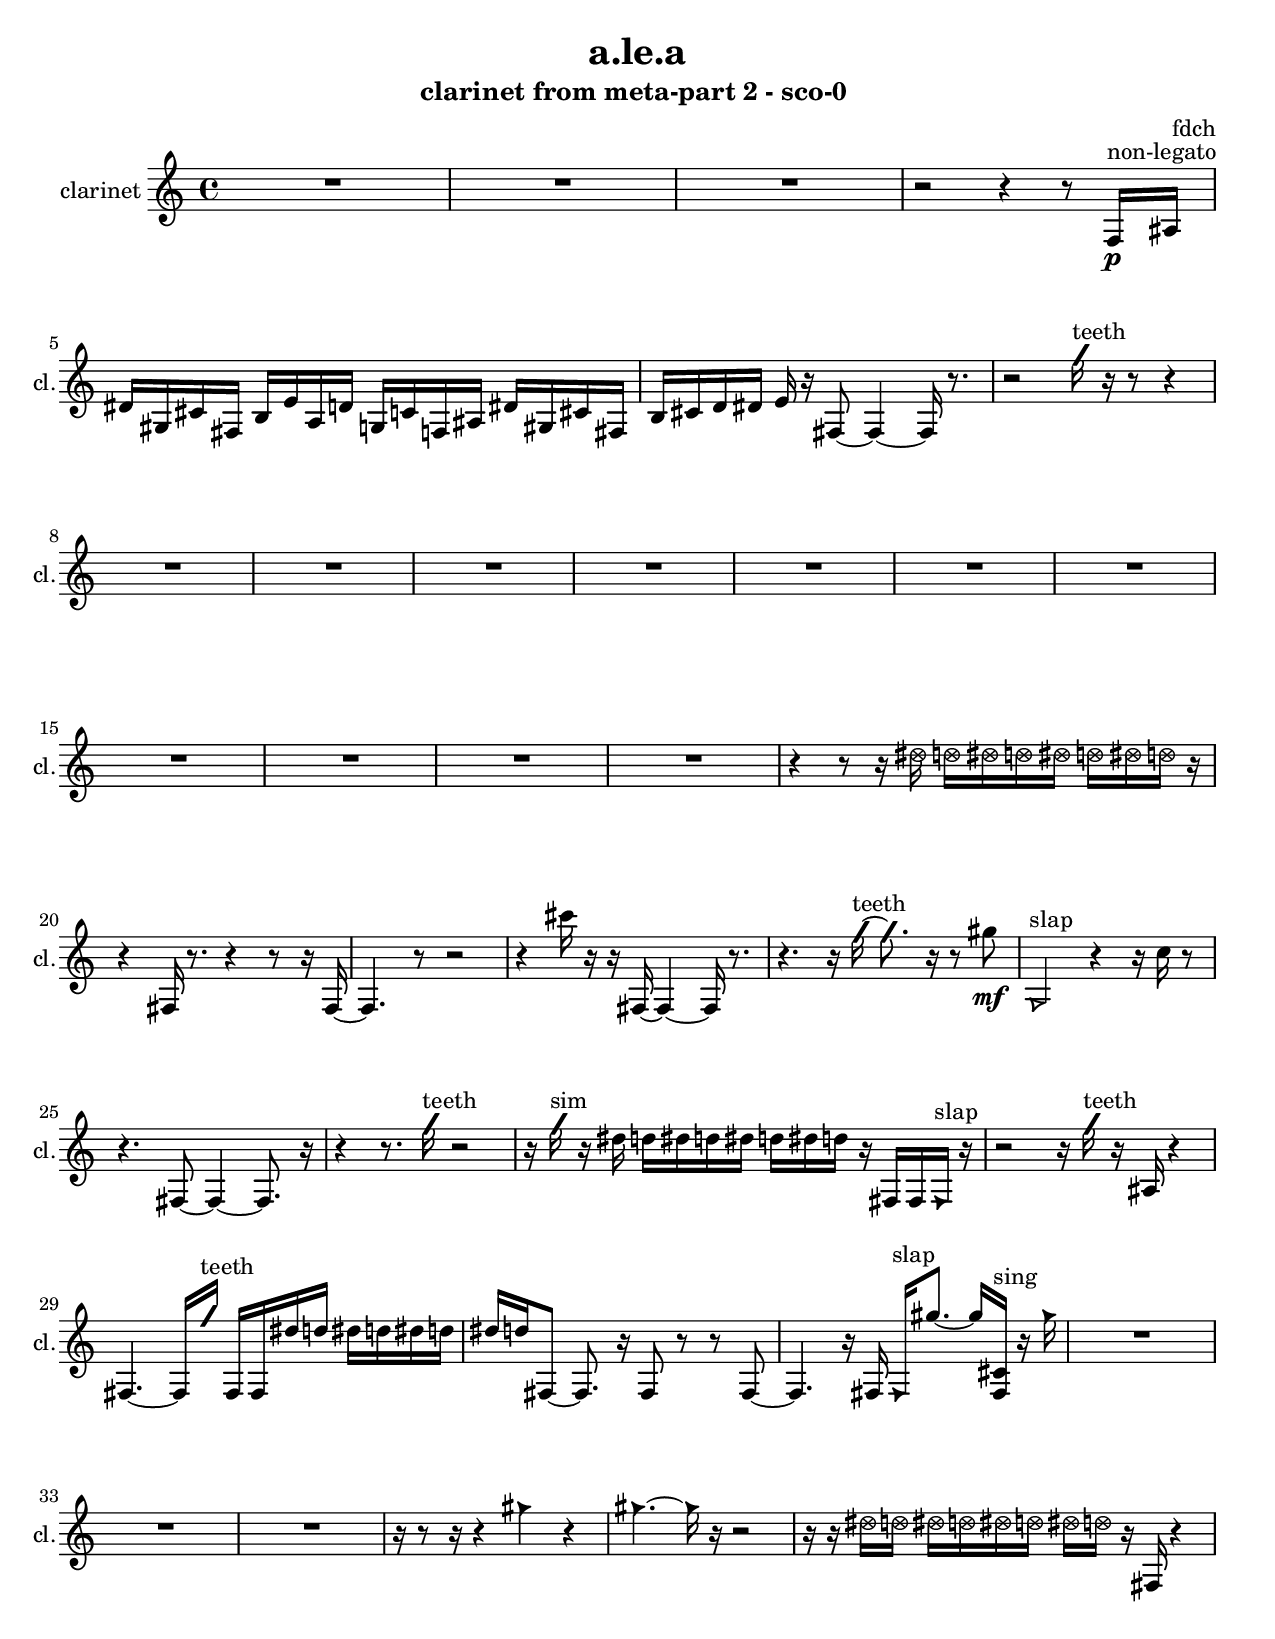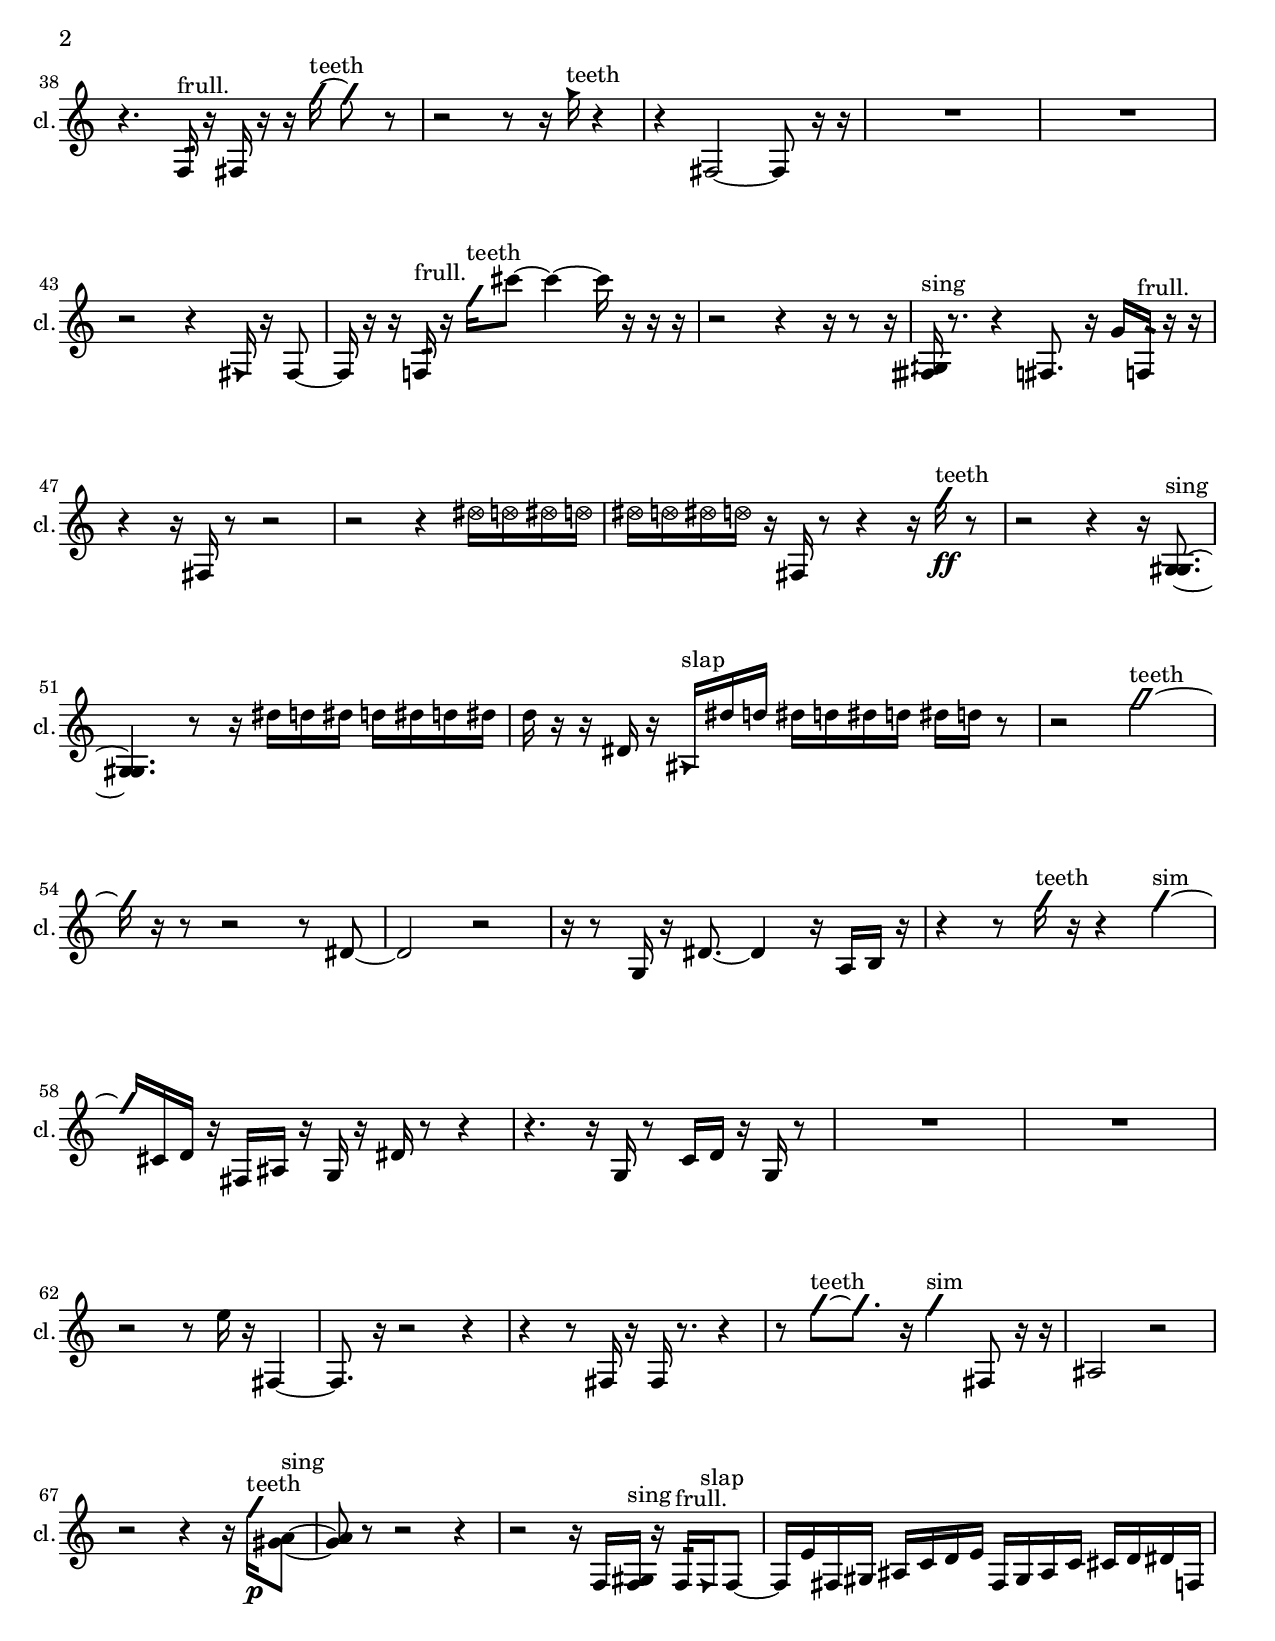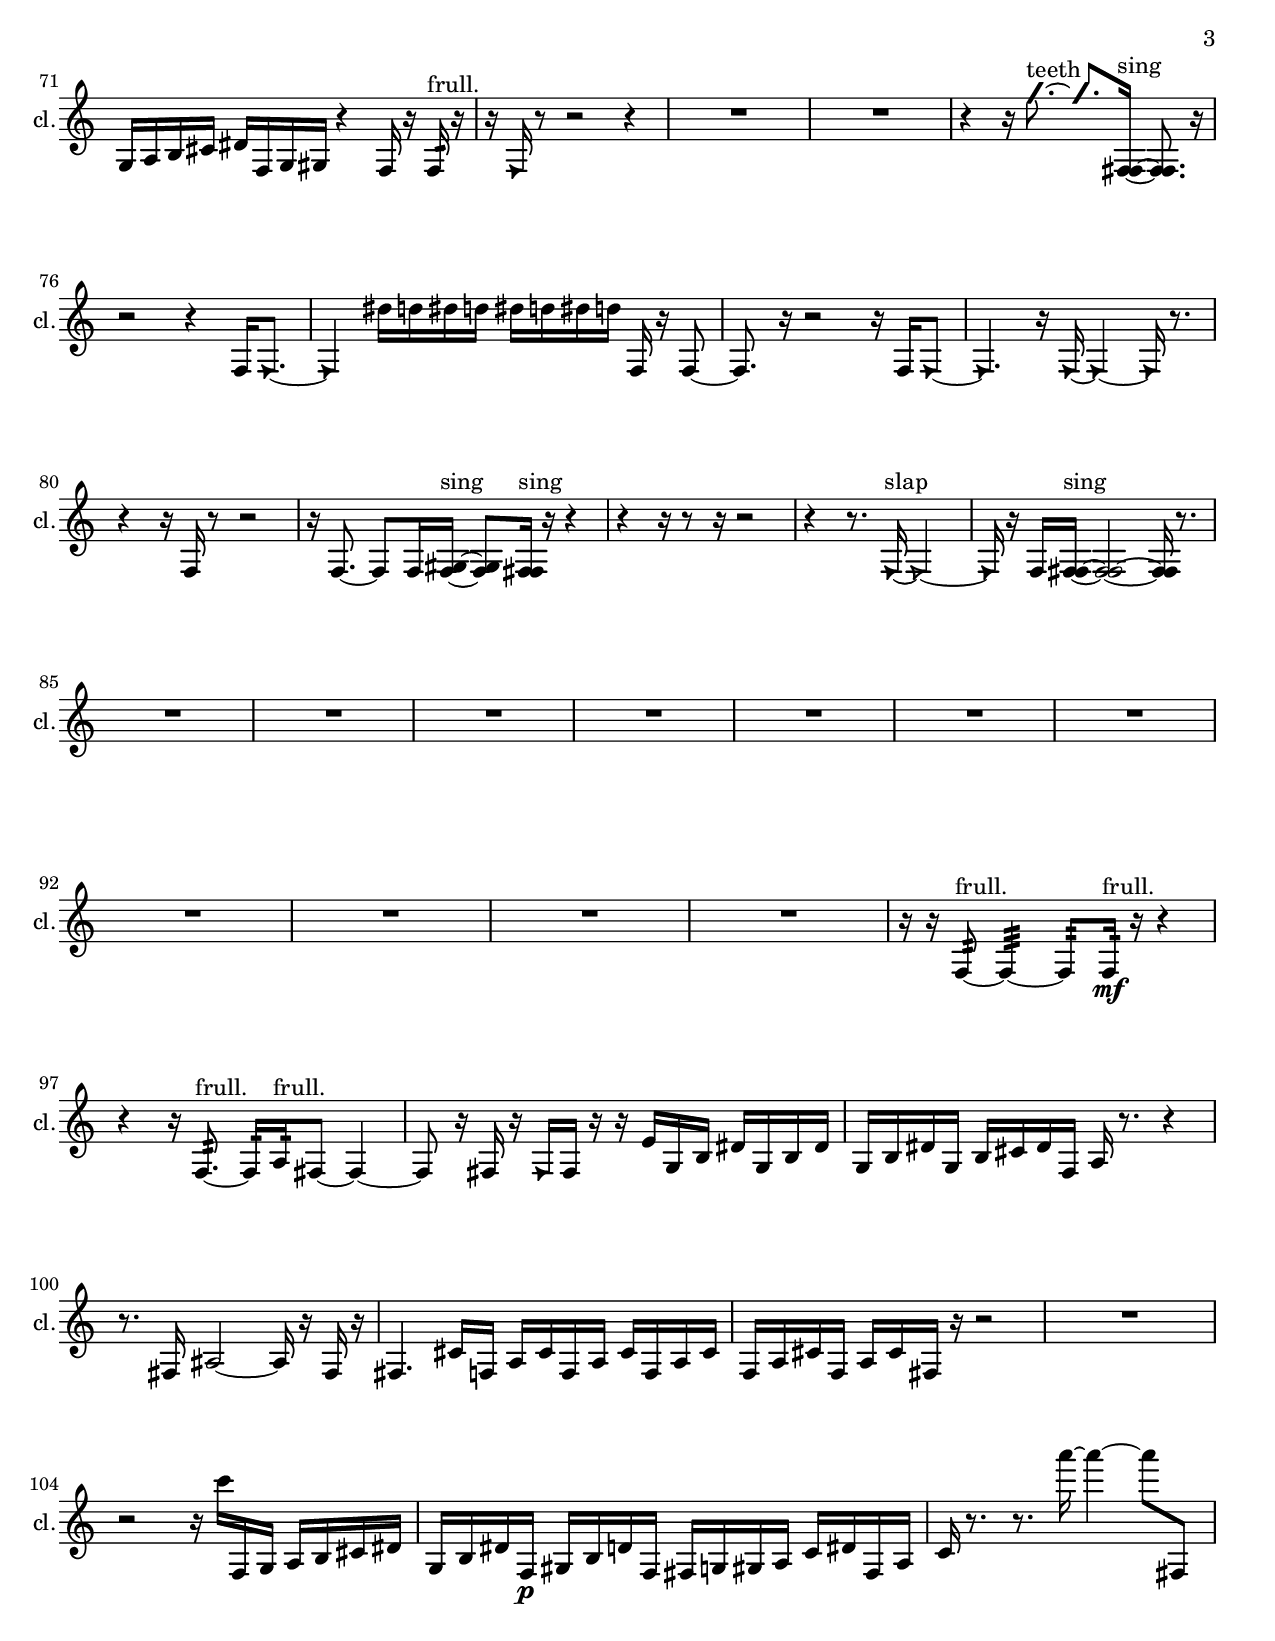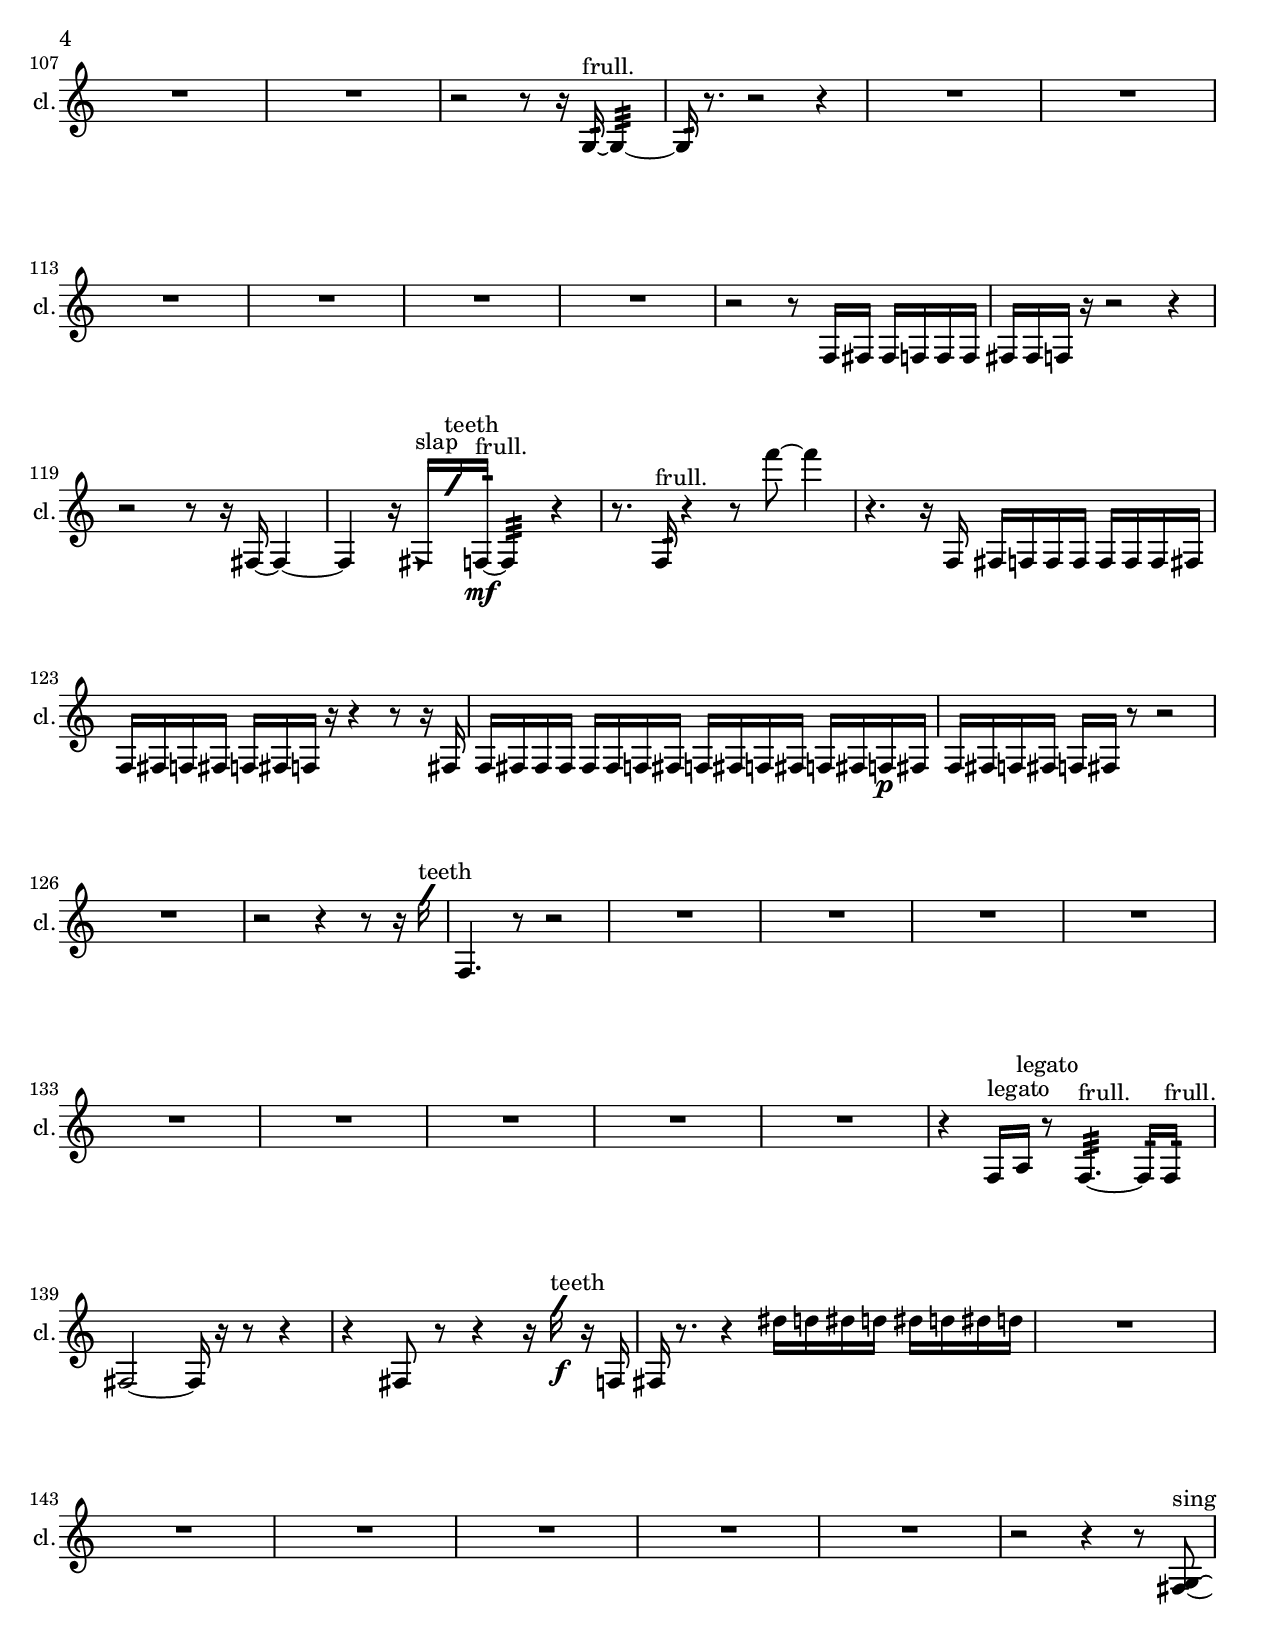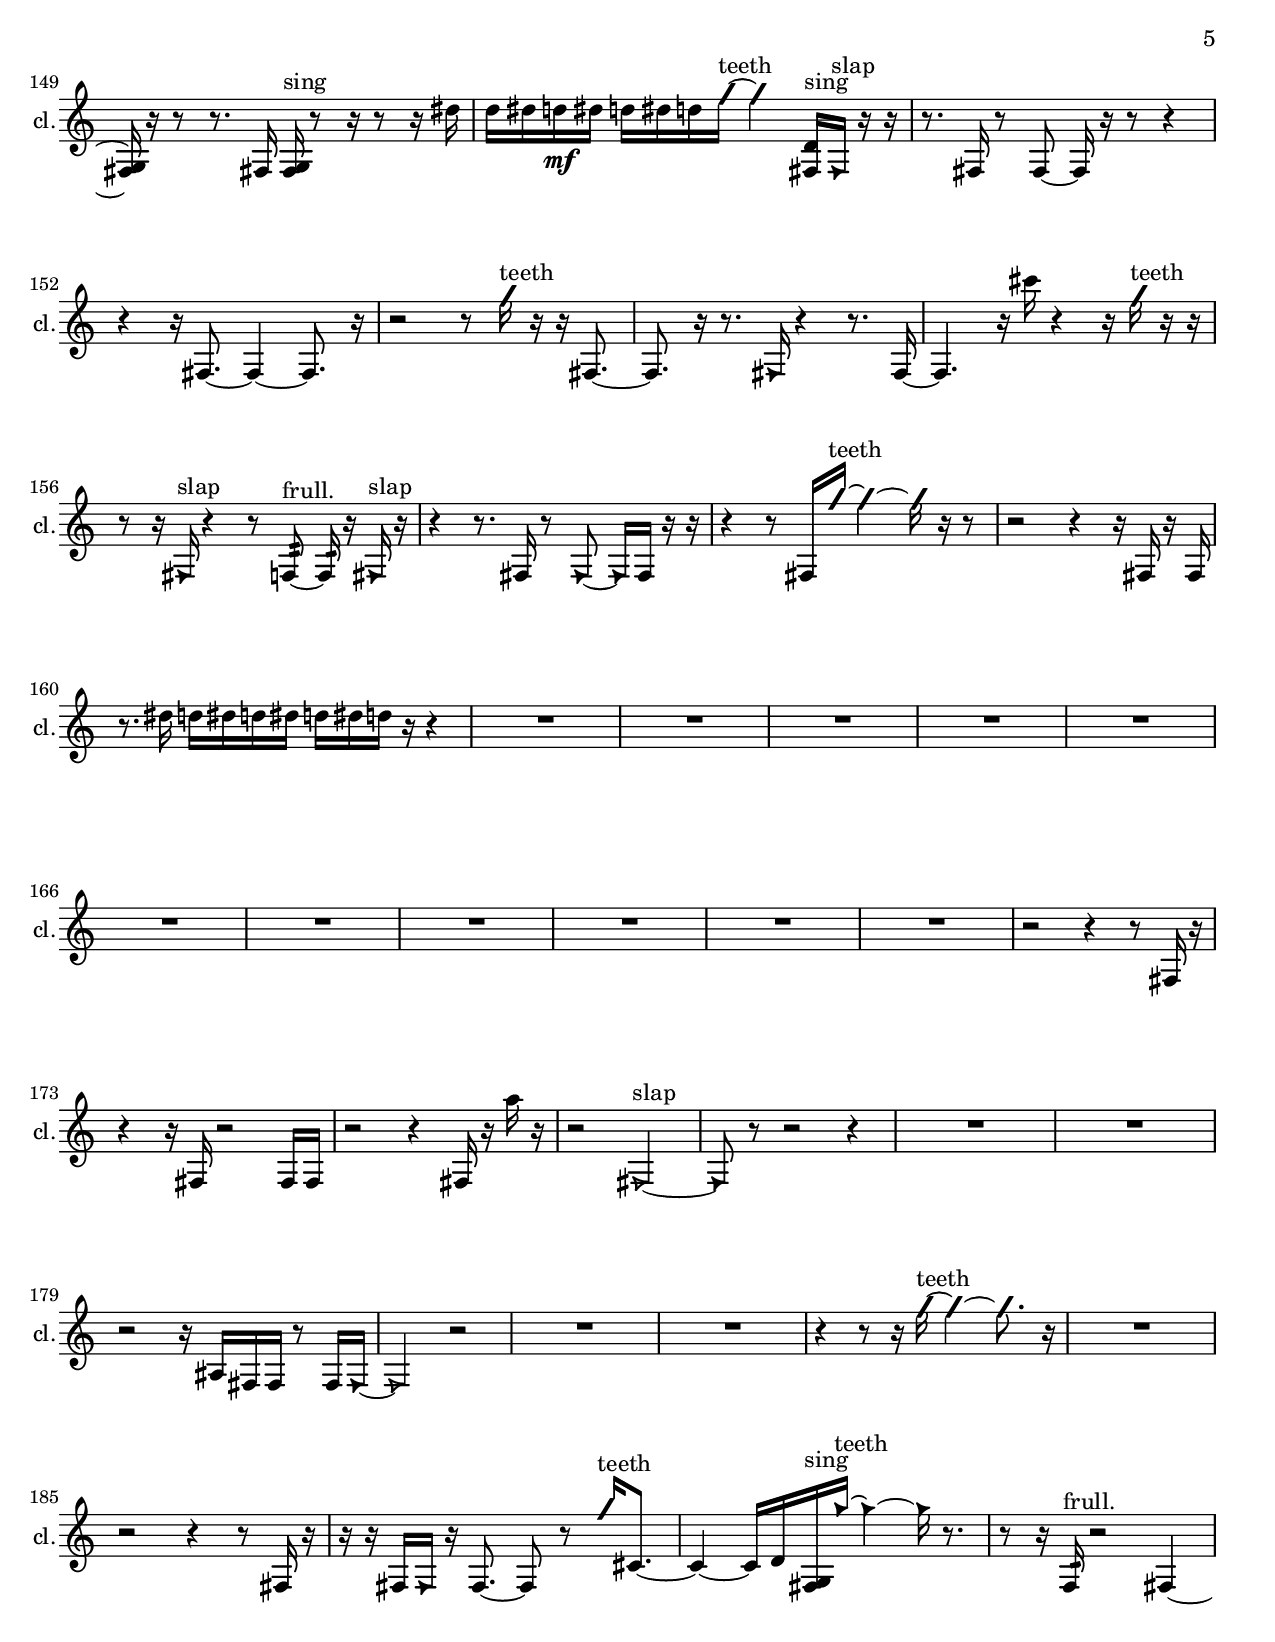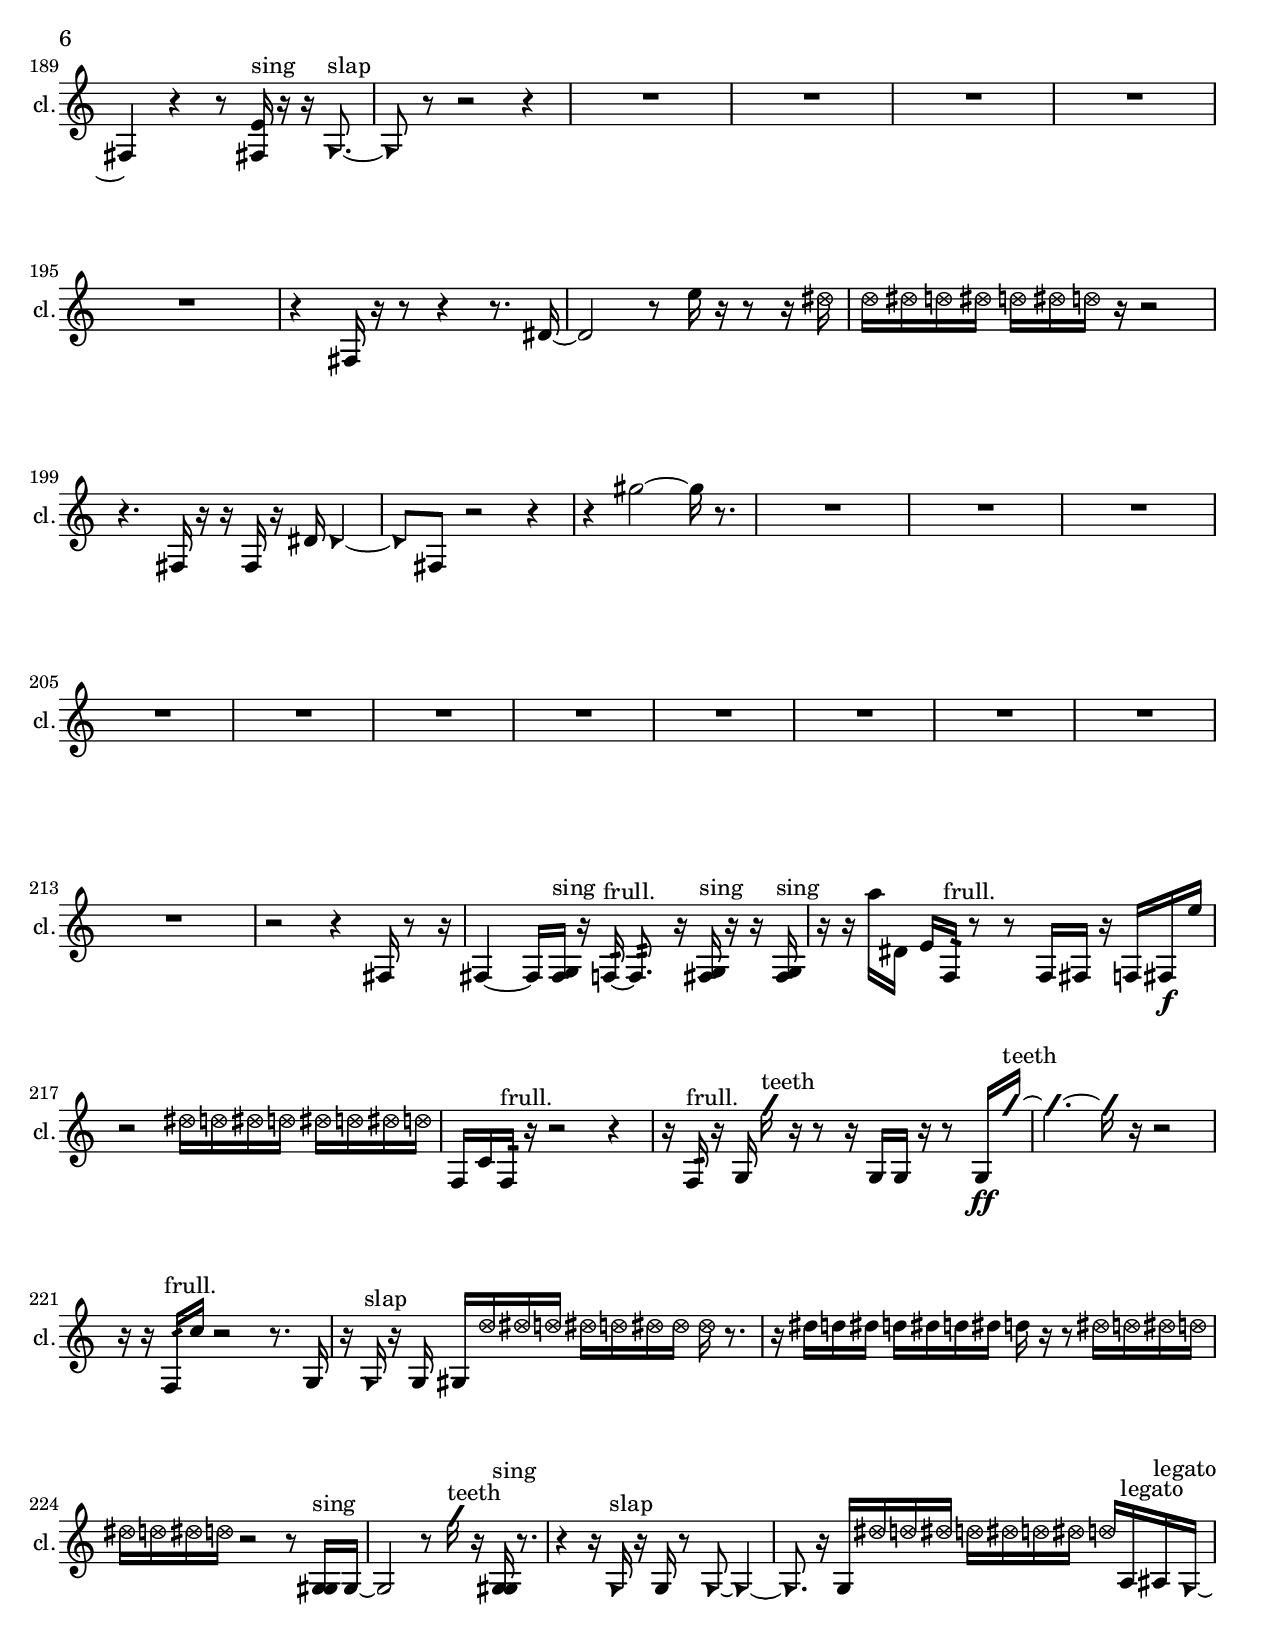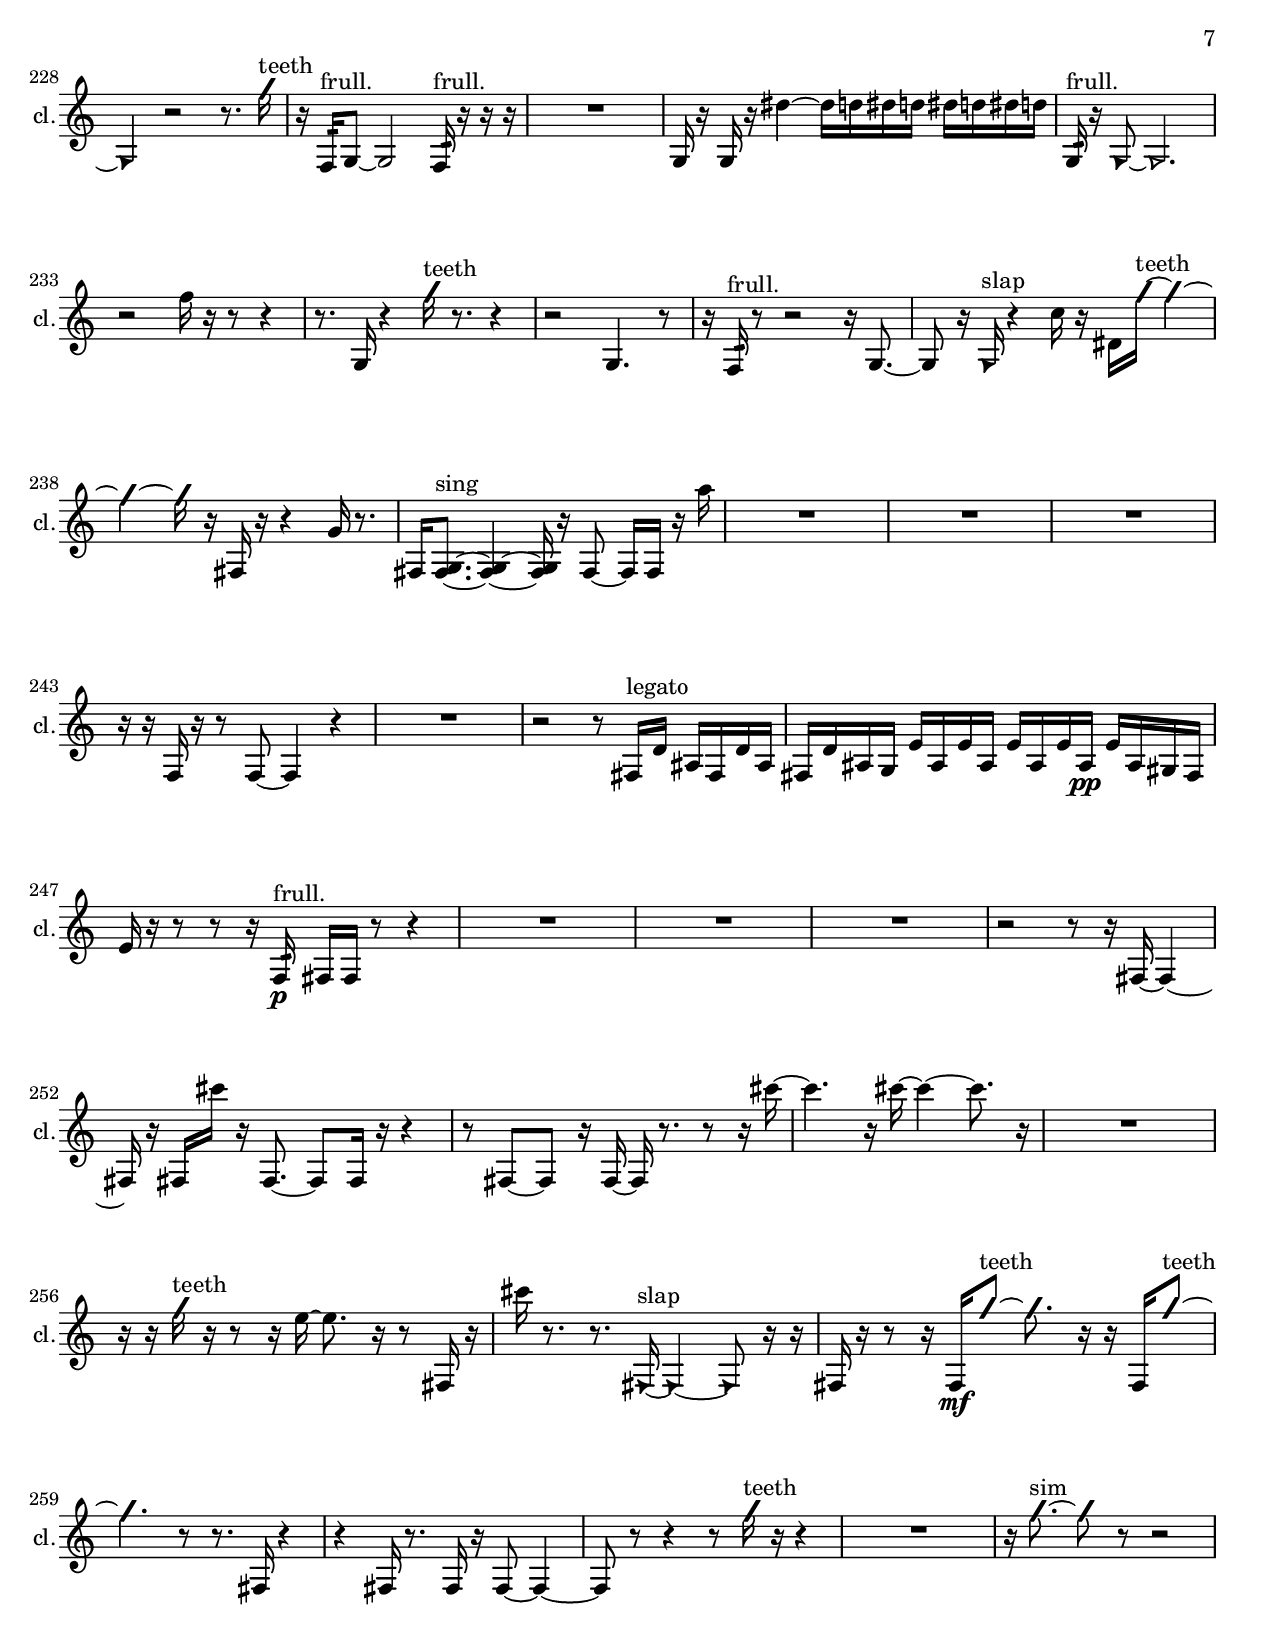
\version "2.19.56" 

clarinet_one_part = \relative c {

  \time 4/4

  \clef treble 
  % ________________________________________bar 1 :
  R1  |
  % ________________________________________bar 2 :
  R1  |
  % ________________________________________bar 3 :
  R1  |
  % ________________________________________bar 4 :
  r2 
  r4 
  r8  f16\p^\markup {non-legato }  ais16  |
  % ________________________________________bar 5 :
  dis16  gis,16  cis16  fis,16 
  b16  e16  a,16  d16 
  g,16  c16  f,16  ais16 
  dis16  gis,16  cis16  fis,16  |
  % ________________________________________bar 6 :
  b16  cis16  d16  dis16 
  e16  r16  fis,8~ 
  fis4~ 
  fis16  r8.  |
  % ________________________________________bar 7 :
  r2 
  \once \override NoteHead.style = #'slash g''16^\markup {teeth }  r16  r8 
  r4  |
  % ________________________________________bar 8 :
  R1  |
  % ________________________________________bar 9 :
  R1  |
  % ________________________________________bar 10 :
  R1  |
  % ________________________________________bar 11 :
  R1  |
  % ________________________________________bar 12 :
  R1  |
  % ________________________________________bar 13 :
  R1  |
  % ________________________________________bar 14 :
  R1  |
  % ________________________________________bar 15 :
  R1  |
  % ________________________________________bar 16 :
  R1  |
  % ________________________________________bar 17 :
  R1  |
  % ________________________________________bar 18 :
  R1  |
  % ________________________________________bar 19 :
  r4 
  r8  r16  \once \override NoteHead.style = #'xcircle dis16 
  \once \override NoteHead.style = #'xcircle d16  \once \override NoteHead.style = #'xcircle dis16  \once \override NoteHead.style = #'xcircle d16  \once \override NoteHead.style = #'xcircle dis16 
  \once \override NoteHead.style = #'xcircle d16  \once \override NoteHead.style = #'xcircle dis16  \once \override NoteHead.style = #'xcircle d16  r16  |
  % ________________________________________bar 20 :
  r4 
  fis,,16  r8. 
  r4 
  r8  r16  fis16~  |
  % ________________________________________bar 21 :
  fis4. 
  r8 
  r2  |
  % ________________________________________bar 22 :
  r4 
  cis'''16  r16  r16  fis,,,16~ 
  fis4~ 
  fis16  r8.  |
  % ________________________________________bar 23 :
  r4. 
  r16  \once \override NoteHead.style = #'slash g''16~^\markup {teeth } 
  \once \override NoteHead.style = #'slash g8.  r16 
  r8  gis8\mf  |
  % ________________________________________bar 24 :
  \once \override NoteHead.style = #'triangle g,,2^\markup {slap } 
  r4 
  r16  c'16  r8  |
  % ________________________________________bar 25 :
  r4. 
  fis,,8~ 
  fis4~ 
  fis8.  r16  |
  % ________________________________________bar 26 :
  r4 
  r8.  \once \override NoteHead.style = #'slash g''16^\markup {teeth } 
  r2  |
  % ________________________________________bar 27 :
  r16  \once \override NoteHead.style = #'slash g16^\markup {sim }  r16  dis16 
  d16  dis16  d16  dis16 
  d16  dis16  d16  r16 
  fis,,16  fis16  \once \override NoteHead.style = #'triangle fis16^\markup {slap }  r16  |
  % ________________________________________bar 28 :
  r2 
  r16  \once \override NoteHead.style = #'slash g''16^\markup {teeth }  r16  ais,,16 
  r4  |
  % ________________________________________bar 29 :
  fis4.~ 
  fis16  \once \override NoteHead.style = #'slash g''16^\markup {teeth } 
  fis,,16  fis16  dis''16  d16 
  dis16  d16  dis16  d16  |
  % ________________________________________bar 30 :
  dis16  d16  fis,,8~ 
  fis8.  r16 
  fis8  r8 
  r8  fis8~  |
  % ________________________________________bar 31 :
  fis4. 
  r16  fis16 
  \once \override NoteHead.style = #'triangle fis16^\markup {slap }  gis''8.~ 
  gis16  <fis,, cis' >16^\markup {sing }  r16  \once \override NoteHead.style = #'triangle gis''16  |
  % ________________________________________bar 32 :
  R1  |
  % ________________________________________bar 33 :
  R1  |
  % ________________________________________bar 34 :
  R1  |
  % ________________________________________bar 35 :
  r16  r8  r16 
  r4 
  \once \override NoteHead.style = #'triangle gis4 
  r4  |
  % ________________________________________bar 36 :
  \once \override NoteHead.style = #'triangle gis4.~ 
  \once \override NoteHead.style = #'triangle gis16  r16 
  r2  |
  % ________________________________________bar 37 :
  r16  r16  \once \override NoteHead.style = #'xcircle dis16  \once \override NoteHead.style = #'xcircle d16 
  \once \override NoteHead.style = #'xcircle dis16  \once \override NoteHead.style = #'xcircle d16  \once \override NoteHead.style = #'xcircle dis16  \once \override NoteHead.style = #'xcircle d16 
  \once \override NoteHead.style = #'xcircle dis16  \once \override NoteHead.style = #'xcircle d16  r16  fis,,16 
  r4  |
  % ________________________________________bar 38 :
  r4. 
  f16:32^\markup {frull. }  r16 
  fis16  r16  r16  \once \override NoteHead.style = #'slash g''16~^\markup {teeth } 
  \once \override NoteHead.style = #'slash g8  r8  |
  % ________________________________________bar 39 :
  r2 
  r8  r16  \once \override NoteHead.style = #'triangle g16^\markup {teeth } 
  r4  |
  % ________________________________________bar 40 :
  r4 
  fis,,2~ 
  fis8  r16  r16  |
  % ________________________________________bar 41 :
  R1  |
  % ________________________________________bar 42 :
  R1  |
  % ________________________________________bar 43 :
  r2 
  r4 
  \once \override NoteHead.style = #'triangle fis16  r16  fis8~  |
  % ________________________________________bar 44 :
  fis16  r16  r16  f16:32^\markup {frull. } 
  r16  \once \override NoteHead.style = #'slash g''16^\markup {teeth }  cis8~ 
  cis4~ 
  cis16  r16  r16  r16  |
  % ________________________________________bar 45 :
  r2 
  r4 
  r16  r8  r16  |
  % ________________________________________bar 46 :
  <fisih,,, gih >16^\markup {sing }  r8. 
  r4 
  fis8.  r16 
  g'16  f,16:32^\markup {frull. }  r16  r16  |
  % ________________________________________bar 47 :
  r4 
  r16  fis16  r8 
  r2  |
  % ________________________________________bar 48 :
  r2 
  r4 
  \once \override NoteHead.style = #'xcircle dis''16  \once \override NoteHead.style = #'xcircle d16  \once \override NoteHead.style = #'xcircle dis16  \once \override NoteHead.style = #'xcircle d16  |
  % ________________________________________bar 49 :
  \once \override NoteHead.style = #'xcircle dis16  \once \override NoteHead.style = #'xcircle d16  \once \override NoteHead.style = #'xcircle dis16  \once \override NoteHead.style = #'xcircle d16 
  r16  fis,,16  r8 
  r4 
  r16  \once \override NoteHead.style = #'slash g''16\ff^\markup {teeth }  r8  |
  % ________________________________________bar 50 :
  r2 
  r4 
  r16  <g,, gis >8.~^\markup {sing }  |
  % ________________________________________bar 51 :
  <g gis >4. 
  r8 
  r16  dis''16  d16  dis16 
  d16  dis16  d16  dis16  |
  % ________________________________________bar 52 :
  d16  r16  r16  dis,16 
  r16  \once \override NoteHead.style = #'triangle ais16^\markup {slap }  dis'16  d16 
  dis16  d16  dis16  d16 
  dis16  d16  r8  |
  % ________________________________________bar 53 :
  r2 
  \once \override NoteHead.style = #'slash g2~^\markup {teeth }  |
  % ________________________________________bar 54 :
  \once \override NoteHead.style = #'slash g16  r16  r8 
  r2 
  r8  dis,8~  |
  % ________________________________________bar 55 :
  dis2 
  r2  |
  % ________________________________________bar 56 :
  r16  r8  g,16 
  r16  dis'8.~ 
  dis4 
  r16  a16  b16  r16  |
  % ________________________________________bar 57 :
  r4 
  r8  \once \override NoteHead.style = #'slash g''16^\markup {teeth }  r16 
  r4 
  \once \override NoteHead.style = #'slash g4~^\markup {sim }  |
  % ________________________________________bar 58 :
  \once \override NoteHead.style = #'slash g16  cis,,16  d16  r16 
  fis,16  ais16  r16  g16 
  r16  dis'16  r8 
  r4  |
  % ________________________________________bar 59 :
  r4. 
  r16  g,16 
  r8  c16  d16 
  r16  g,16  r8  |
  % ________________________________________bar 60 :
  R1  |
  % ________________________________________bar 61 :
  R1  |
  % ________________________________________bar 62 :
  r2 
  r8  e''16  r16 
  fis,,4~  |
  % ________________________________________bar 63 :
  fis8.  r16 
  r2 
  r4  |
  % ________________________________________bar 64 :
  r4 
  r8  fis16  r16 
  fis16  r8. 
  r4  |
  % ________________________________________bar 65 :
  r8  \once \override NoteHead.style = #'slash g''8~^\markup {teeth } 
  \once \override NoteHead.style = #'slash g8.  r16 
  \once \override NoteHead.style = #'slash g4^\markup {sim } 
  fis,,8  r16  r16  |
  % ________________________________________bar 66 :
  ais2 
  r2  |
  % ________________________________________bar 67 :
  r2 
  r4 
  r16  \once \override NoteHead.style = #'slash g''16\p^\markup {teeth }  <gis, a >8~^\markup {sing }  |
  % ________________________________________bar 68 :
  <gis a >8  r8 
  r2 
  r4  |
  % ________________________________________bar 69 :
  r2 
  r16  f,16  <f gis >16^\markup {sing }  r16 
  f16:32^\markup {frull. }  \once \override NoteHead.style = #'triangle f16^\markup {slap }  f8~  |
  % ________________________________________bar 70 :
  f16  e'16  fis,16  gis16 
  ais16  c16  d16  e16 
  fis,16  gis16  ais16  c16 
  cis16  d16  dis16  f,16  |
  % ________________________________________bar 71 :
  g16  a16  b16  cis16 
  dis16  f,16  g16  gis16 
  r4 
  f16  r16  f16:32^\markup {frull. }  r16  |
  % ________________________________________bar 72 :
  r16  \once \override NoteHead.style = #'triangle f16  r8 
  r2 
  r4  |
  % ________________________________________bar 73 :
  R1  |
  % ________________________________________bar 74 :
  R1  |
  % ________________________________________bar 75 :
  r4 
  r16  \once \override NoteHead.style = #'slash g''8.~^\markup {teeth } 
  \once \override NoteHead.style = #'slash g8.  <f,, fis >16~^\markup {sing } 
  <f fis >8.  r16  |
  % ________________________________________bar 76 :
  r2 
  r4 
  f16  \once \override NoteHead.style = #'triangle f8.~  |
  % ________________________________________bar 77 :
  \once \override NoteHead.style = #'triangle f4 
  dis''16  d16  dis16  d16 
  dis16  d16  dis16  d16 
  f,,16  r16  f8~  |
  % ________________________________________bar 78 :
  f8.  r16 
  r2 
  r16  f16  \once \override NoteHead.style = #'triangle f8~  |
  % ________________________________________bar 79 :
  \once \override NoteHead.style = #'triangle f4. 
  r16  \once \override NoteHead.style = #'triangle f16~ 
  \once \override NoteHead.style = #'triangle f4~ 
  \once \override NoteHead.style = #'triangle f16  r8.  |
  % ________________________________________bar 80 :
  r4 
  r16  f16  r8 
  r2  |
  % ________________________________________bar 81 :
  r16  f8.~ 
  f8  f16  <f gis >16~^\markup {sing } 
  <f gis >8  <f fis >16^\markup {sing }  r16 
  r4  |
  % ________________________________________bar 82 :
  r4 
  r16  r8  r16 
  r2  |
  % ________________________________________bar 83 :
  r4 
  r8.  \once \override NoteHead.style = #'triangle f16~^\markup {slap } 
  \once \override NoteHead.style = #'triangle f2~  |
  % ________________________________________bar 84 :
  \once \override NoteHead.style = #'triangle f16  r16  f16  <f fis >16~^\markup {sing } 
  <f fis >2~ 
  <f fis >16  r8.  |
  % ________________________________________bar 85 :
  R1  |
  % ________________________________________bar 86 :
  R1  |
  % ________________________________________bar 87 :
  R1  |
  % ________________________________________bar 88 :
  R1  |
  % ________________________________________bar 89 :
  R1  |
  % ________________________________________bar 90 :
  R1 |
  % ________________________________________bar 2 :
  R1  |
  % ________________________________________bar 3 :
  R1  |
  % ________________________________________bar 4 :
  R1  |
  % ________________________________________bar 5 :
  R1  |
  % ________________________________________bar 6 :
  R1  |
  % ________________________________________bar 7 :
  r16  r16  f8:32~^\markup {frull. } 
  f4:32~ 
  f8:32  f16:32\mf^\markup {frull. }  r16 
  r4  |
  % ________________________________________bar 8 :
  r4 
  r16  f8.:32~^\markup {frull. } 
  f16:32  a16:32^\markup {frull. }  fis8~ 
  fis4~  |
  % ________________________________________bar 9 :
  fis8  r16  fis16 
  r16  \once \override NoteHead.style = #'triangle fis16  fis16  r16 
  r16  e'16  g,16  b16 
  dis16  g,16  b16  dis16  |
  % ________________________________________bar 10 :
  g,16  b16  dis16  g,16 
  b16  cis16  dis16  f,16 
  a16  r8. 
  r4  |
  % ________________________________________bar 11 :
  r8.  fis16 
  ais2~ 
  ais16  r16  fis16  r16  |
  % ________________________________________bar 12 :
  fis4. 
  cis'16  f,16 
  a16  cis16  f,16  a16 
  cis16  f,16  a16  cis16  |
  % ________________________________________bar 13 :
  f,16  a16  cis16  f,16 
  a16  cis16  fis,16  r16 
  r2  |
  % ________________________________________bar 14 :
  R1  |
  % ________________________________________bar 15 :
  r2 
  r16  c'''16  f,,,16  g16 
  a16  b16  cis16  dis16  |
  % ________________________________________bar 16 :
  g,16  b16  dis16  f,16\p 
  gis16  b16  d16  f,16 
  fis16  g16  gis16  a16 
  c16  dis16  fis,16  a16  |
  % ________________________________________bar 17 :
  c16  r8. 
  r8.  a'''16~ 
  a4~ 
  a8  fis,,,8  |
  % ________________________________________bar 18 :
  R1  |
  % ________________________________________bar 19 :
  R1  |
  % ________________________________________bar 20 :
  r2 
  r8  r16  g16:32~^\markup {frull. } 
  g4:32~  |
  % ________________________________________bar 21 :
  g16:32  r8. 
  r2 
  r4  |
  % ________________________________________bar 22 :
  R1  |
  % ________________________________________bar 23 :
  R1  |
  % ________________________________________bar 24 :
  R1  |
  % ________________________________________bar 25 :
  R1  |
  % ________________________________________bar 26 :
  R1  |
  % ________________________________________bar 27 :
  R1  |
  % ________________________________________bar 28 :
  r2 
  r8  f16  fis16 
  fis16  f16  f16  f16  |
  % ________________________________________bar 29 :
  fis16  fis16  f16  r16 
  r2 
  r4  |
  % ________________________________________bar 30 :
  r2 
  r8  r16  fis16~ 
  fis4~  |
  % ________________________________________bar 31 :
  fis4 
  r16  \once \override NoteHead.style = #'triangle fis16^\markup {slap }  \once \override NoteHead.style = #'slash g''16^\markup {teeth }  f,,16:32~\mf^\markup {frull. } 
  f4:32 
  r4  |
  % ________________________________________bar 32 :
  r8.  f16:32^\markup {frull. } 
  r4 
  r8  f'''8~ 
  f4  |
  % ________________________________________bar 33 :
  r4. 
  r16  f,,,16 
  fis16  f16  f16  f16 
  f16  f16  f16  fis16  |
  % ________________________________________bar 34 :
  f16  fis16  f16  fis16 
  f16  fis16  f16  r16 
  r4 
  r8  r16  fis16  |
  % ________________________________________bar 35 :
  f16  fis16  fis16  fis16 
  fis16  fis16  f16  fis16 
  f16  fis16  f16  fis16 
  f16  fis16  f16\p  fis16  |
  % ________________________________________bar 36 :
  f16  fis16  f16  fis16 
  f16  fis16  r8 
  r2  |
  % ________________________________________bar 37 :
  R1  |
  % ________________________________________bar 38 :
  r2 
  r4 
  r8  r16  \once \override NoteHead.style = #'slash g''16^\markup {teeth }  |
  % ________________________________________bar 39 :
  f,,4. 
  r8 
  r2  |
  % ________________________________________bar 40 :
  R1  |
  % ________________________________________bar 41 :
  R1  |
  % ________________________________________bar 42 :
  R1  |
  % ________________________________________bar 43 :
  R1  |
  % ________________________________________bar 44 :
  R1  |
  % ________________________________________bar 45 :
  R1  |
  % ________________________________________bar 46 :
  R1  |
  % ________________________________________bar 47 :
  R1  |
  % ________________________________________bar 48 :
  R1  |
  % ________________________________________bar 49 :
  r4 
  f16^\markup {legato }  a16^\markup {legato }  r8 
  f4.:32~^\markup {frull. } 
  f16:32  f16:32^\markup {frull. }  |
  % ________________________________________bar 50 :
  fis2~ 
  fis16  r16  r8 
  r4  |
  % ________________________________________bar 51 :
  r4 
  fis8  r8 
  r4 
  r16  \once \override NoteHead.style = #'slash g''16\f^\markup {teeth }  r16  f,,16  |
  % ________________________________________bar 52 :
  fis16  r8. 
  r4 
  dis''16  d16  dis16  d16 
  dis16  d16  dis16  d16  |
  % ________________________________________bar 53 :
  R1  |
  % ________________________________________bar 54 :
  R1  |
  % ________________________________________bar 55 :
  R1  |
  % ________________________________________bar 56 :
  R1  |
  % ________________________________________bar 57 :
  R1  |
  % ________________________________________bar 58 :
  R1  |
  % ________________________________________bar 59 :
  r2 
  r4 
  r8  <fis,, g >8~^\markup {sing }  |
  % ________________________________________bar 60 :
  <fis g >16  r16  r8 
  r8.  fis16 
  <fis g >16^\markup {sing }  r8  r16 
  r8  r16  dis''16  |
  % ________________________________________bar 61 :
  d16  dis16  d16\mf  dis16 
  d16  dis16  d16  \once \override NoteHead.style = #'slash g16~^\markup {teeth } 
  \once \override NoteHead.style = #'slash g4 
  <fis,, d' >16^\markup {sing }  \once \override NoteHead.style = #'triangle fis16^\markup {slap }  r16  r16  |
  % ________________________________________bar 62 :
  r8.  fis16 
  r8  fis8~ 
  fis16  r16  r8 
  r4  |
  % ________________________________________bar 63 :
  r4 
  r16  fis8.~ 
  fis4~ 
  fis8.  r16  |
  % ________________________________________bar 64 :
  r2 
  r8  \once \override NoteHead.style = #'slash g''16^\markup {teeth }  r16 
  r16  fis,,8.~  |
  % ________________________________________bar 65 :
  fis8.  r16 
  r8.  \once \override NoteHead.style = #'triangle fis16 
  r4 
  r8.  fis16~  |
  % ________________________________________bar 66 :
  fis4. 
  r16  cis'''16 
  r4 
  r16  \once \override NoteHead.style = #'slash g16^\markup {teeth }  r16  r16  |
  % ________________________________________bar 67 :
  r8  r16  \once \override NoteHead.style = #'triangle fis,,16^\markup {slap } 
  r4 
  r8  f8:32~^\markup {frull. } 
  f16:32  r16  \once \override NoteHead.style = #'triangle fis16^\markup {slap }  r16  |
  % ________________________________________bar 68 :
  r4 
  r8.  fis16 
  r8  \once \override NoteHead.style = #'triangle fis8~ 
  \once \override NoteHead.style = #'triangle fis16  fis16  r16  r16  |
  % ________________________________________bar 69 :
  r4 
  r8  fis16  \once \override NoteHead.style = #'slash g''16~^\markup {teeth } 
  \once \override NoteHead.style = #'slash g4~ 
  \once \override NoteHead.style = #'slash g16  r16  r8  |
  % ________________________________________bar 70 :
  r2 
  r4 
  r16  fis,,16  r16  fis16  |
  % ________________________________________bar 71 :
  r8.  dis''16 
  d16  dis16  d16  dis16 
  d16  dis16  d16  r16 
  r4  |
  % ________________________________________bar 72 :
  R1  |
  % ________________________________________bar 73 :
  R1  |
  % ________________________________________bar 74 :
  R1  |
  % ________________________________________bar 75 :
  R1  |
  % ________________________________________bar 76 :
  R1  |
  % ________________________________________bar 77 :
  R1  |
  % ________________________________________bar 78 :
  R1  |
  % ________________________________________bar 79 :
  R1  |
  % ________________________________________bar 80 :
  R1 |
  % ________________________________________bar 2 :
  R1  |
  % ________________________________________bar 3 :
  R1  |
  % ________________________________________bar 4 :
  r2 
  r4 
  r8  fis,,16  r16  |
  % ________________________________________bar 5 :
  r4 
  r16  fis16  r2 
  fis16  fis16  |
  % ________________________________________bar 6 :
  r2 
  r4 
  fis16  r16  a''16  r16  |
  % ________________________________________bar 7 :
  r2 
  \once \override NoteHead.style = #'triangle fis,,2~^\markup {slap }  |
  % ________________________________________bar 8 :
  \once \override NoteHead.style = #'triangle fis8  r8 
  r2 
  r4  |
  % ________________________________________bar 9 :
  R1  |
  % ________________________________________bar 10 :
  R1  |
  % ________________________________________bar 11 :
  r2 
  r16  ais16  fis16  fis16 
  r8  fis16  \once \override NoteHead.style = #'triangle fis16~  |
  % ________________________________________bar 12 :
  \once \override NoteHead.style = #'triangle fis2 
  r2  |
  % ________________________________________bar 13 :
  R1  |
  % ________________________________________bar 14 :
  R1  |
  % ________________________________________bar 15 :
  r4 
  r8  r16  \once \override NoteHead.style = #'slash g''16~^\markup {teeth } 
  \once \override NoteHead.style = #'slash g4~ 
  \once \override NoteHead.style = #'slash g8.  r16  |
  % ________________________________________bar 16 :
  R1  |
  % ________________________________________bar 17 :
  r2 
  r4 
  r8  fis,,16  r16  |
  % ________________________________________bar 18 :
  r16  r16  fis16  \once \override NoteHead.style = #'triangle fis16 
  r16  fis8.~ 
  fis8  r8 
  \once \override NoteHead.style = #'slash g''16^\markup {teeth }  cis,,8.~  |
  % ________________________________________bar 19 :
  cis4~ 
  cis16  d16  <fis, g >16^\markup {sing }  \once \override NoteHead.style = #'triangle g''16~^\markup {teeth } 
  \once \override NoteHead.style = #'triangle g4~ 
  \once \override NoteHead.style = #'triangle g16  r8.  |
  % ________________________________________bar 20 :
  r8  r16  f,,16:32^\markup {frull. } 
  r2 
  fis4~  |
  % ________________________________________bar 21 :
  fis4 
  r4 
  r8  <fis e' >16^\markup {sing }  r16 
  r16  \once \override NoteHead.style = #'triangle g8.~^\markup {slap }  |
  % ________________________________________bar 22 :
  \once \override NoteHead.style = #'triangle g8  r8 
  r2 
  r4  |
  % ________________________________________bar 23 :
  R1  |
  % ________________________________________bar 24 :
  R1  |
  % ________________________________________bar 25 :
  R1  |
  % ________________________________________bar 26 :
  R1  |
  % ________________________________________bar 27 :
  R1  |
  % ________________________________________bar 28 :
  r4 
  fis16  r16  r8 
  r4 
  r8.  dis'16~  |
  % ________________________________________bar 29 :
  dis2 
  r8  e'16  r16 
  r8  r16  \once \override NoteHead.style = #'xcircle dis16  |
  % ________________________________________bar 30 :
  \once \override NoteHead.style = #'xcircle d16  \once \override NoteHead.style = #'xcircle dis16  \once \override NoteHead.style = #'xcircle d16  \once \override NoteHead.style = #'xcircle dis16 
  \once \override NoteHead.style = #'xcircle d16  \once \override NoteHead.style = #'xcircle dis16  \once \override NoteHead.style = #'xcircle d16  r16 
  r2  |
  % ________________________________________bar 31 :
  r4. 
  fis,,16  r16 
  r16  fis16  r16  dis'16 
  \once \override NoteHead.style = #'triangle dis4~  |
  % ________________________________________bar 32 :
  \once \override NoteHead.style = #'triangle dis8  fis,8 
  r2 
  r4  |
  % ________________________________________bar 33 :
  r4 
  gis''2~ 
  gis16  r8.  |
  % ________________________________________bar 34 :
  R1  |
  % ________________________________________bar 35 :
  R1  |
  % ________________________________________bar 36 :
  R1  |
  % ________________________________________bar 37 :
  R1  |
  % ________________________________________bar 38 :
  R1  |
  % ________________________________________bar 39 :
  R1  |
  % ________________________________________bar 40 :
  R1  |
  % ________________________________________bar 41 :
  R1  |
  % ________________________________________bar 42 :
  R1  |
  % ________________________________________bar 43 :
  R1  |
  % ________________________________________bar 44 :
  R1  |
  % ________________________________________bar 45 :
  R1  |
  % ________________________________________bar 46 :
  r2 
  r4 
  fis,,16  r8  r16  |
  % ________________________________________bar 47 :
  fis4~ 
  fis16  <fis g >16^\markup {sing }  r16  f16:32~^\markup {frull. } 
  f8.:32  r16 
  <fis g >16^\markup {sing }  r16  r16  <fis g >16^\markup {sing }  |
  % ________________________________________bar 48 :
  r16  r16  a''16  dis,,16 
  e16  f,16:32^\markup {frull. }  r8 
  r8  f16  fis16 
  r16  f16  fis16\f  e''16  |
  % ________________________________________bar 49 :
  r2 
  \once \override NoteHead.style = #'xcircle dis16  \once \override NoteHead.style = #'xcircle d16  \once \override NoteHead.style = #'xcircle dis16  \once \override NoteHead.style = #'xcircle d16 
  \once \override NoteHead.style = #'xcircle dis16  \once \override NoteHead.style = #'xcircle d16  \once \override NoteHead.style = #'xcircle dis16  \once \override NoteHead.style = #'xcircle d16  |
  % ________________________________________bar 50 :
  f,,16  c'16  f,16:32^\markup {frull. }  r16 
  r2 
  r4  |
  % ________________________________________bar 51 :
  r16  f16:32^\markup {frull. }  r16  g16 
  \once \override NoteHead.style = #'slash g''16^\markup {teeth }  r16  r8 
  r16  g,,16  g16  r16 
  r8  g16\ff  \once \override NoteHead.style = #'slash g''16~^\markup {teeth }  |
  % ________________________________________bar 52 :
  \once \override NoteHead.style = #'slash g4.~ 
  \once \override NoteHead.style = #'slash g16  r16 
  r2  |
  % ________________________________________bar 53 :
  r16  r16  f,,16:32^\markup {frull. }  c''16 
  r2 
  r8.  g,16  |
  % ________________________________________bar 54 :
  r16  \once \override NoteHead.style = #'triangle g16^\markup {slap }  r16  g16 
  gis16  \once \override NoteHead.style = #'xcircle d''16  \once \override NoteHead.style = #'xcircle dis16  \once \override NoteHead.style = #'xcircle d16 
  \once \override NoteHead.style = #'xcircle dis16  \once \override NoteHead.style = #'xcircle d16  \once \override NoteHead.style = #'xcircle dis16  \once \override NoteHead.style = #'xcircle dis16 
  \once \override NoteHead.style = #'xcircle dis16  r8.  |
  % ________________________________________bar 55 :
  r16  dis16  d16  dis16 
  d16  dis16  d16  dis16 
  d16  r16  r8 
  \once \override NoteHead.style = #'xcircle dis16  \once \override NoteHead.style = #'xcircle d16  \once \override NoteHead.style = #'xcircle dis16  \once \override NoteHead.style = #'xcircle d16  |
  % ________________________________________bar 56 :
  \once \override NoteHead.style = #'xcircle dis16  \once \override NoteHead.style = #'xcircle d16  \once \override NoteHead.style = #'xcircle dis16  \once \override NoteHead.style = #'xcircle d16 
  r2 
  r8  <g,, gis >16^\markup {sing }  g16~  |
  % ________________________________________bar 57 :
  g2 
  r8  \once \override NoteHead.style = #'slash g''16^\markup {teeth }  r16 
  <g,, gis >16^\markup {sing }  r8.  |
  % ________________________________________bar 58 :
  r4 
  r16  \once \override NoteHead.style = #'triangle g16^\markup {slap }  r16  g16 
  r8  \once \override NoteHead.style = #'triangle g8~ 
  \once \override NoteHead.style = #'triangle g4~  |
  % ________________________________________bar 59 :
  \once \override NoteHead.style = #'triangle g8.  r16 
  g16  \once \override NoteHead.style = #'xcircle dis''16  \once \override NoteHead.style = #'xcircle d16  \once \override NoteHead.style = #'xcircle dis16 
  \once \override NoteHead.style = #'xcircle d16  \once \override NoteHead.style = #'xcircle dis16  \once \override NoteHead.style = #'xcircle d16  \once \override NoteHead.style = #'xcircle dis16 
  \once \override NoteHead.style = #'xcircle d16  a,16^\markup {legato }  ais16^\markup {legato }  \once \override NoteHead.style = #'triangle g16~  |
  % ________________________________________bar 60 :
  \once \override NoteHead.style = #'triangle g4 
  r2 
  r8.  \once \override NoteHead.style = #'slash g''16^\markup {teeth }  |
  % ________________________________________bar 61 :
  r16  f,,16:32^\markup {frull. }  g8~ 
  g2 
  f16:32^\markup {frull. }  r16  r16  r16  |
  % ________________________________________bar 62 :
  R1  |
  % ________________________________________bar 63 :
  g16  r16  g16  r16 
  dis''4~ 
  dis16  d16  dis16  d16 
  dis16  d16  dis16  d16  |
  % ________________________________________bar 64 :
  g,,16:32^\markup {frull. }  r16  \once \override NoteHead.style = #'triangle g8~ 
  \once \override NoteHead.style = #'triangle g2.  |
  % ________________________________________bar 65 :
  r2 
  f''16  r16  r8 
  r4  |
  % ________________________________________bar 66 :
  r8.  g,,16 
  r4 
  \once \override NoteHead.style = #'slash g''16^\markup {teeth }  r8. 
  r4  |
  % ________________________________________bar 67 :
  r2 
  g,,4. 
  r8  |
  % ________________________________________bar 68 :
  r16  f16:32^\markup {frull. }  r8 
  r2 
  r16  g8.~  |
  % ________________________________________bar 69 :
  g8  r16  \once \override NoteHead.style = #'triangle g16^\markup {slap } 
  r4 
  c'16  r16  dis,16  \once \override NoteHead.style = #'slash g'16~^\markup {teeth } 
  \once \override NoteHead.style = #'slash g4~  |
  % ________________________________________bar 70 :
  \once \override NoteHead.style = #'slash g4~ 
  \once \override NoteHead.style = #'slash g16  r16  fis,,16  r16 
  r4 
  g'16  r8.  |
  % ________________________________________bar 71 :
  fis,16  <fis g >8.~^\markup {sing } 
  <fis g >4~ 
  <fis g >16  r16  fis8~ 
  fis16  fis16  r16  a''16  |
  % ________________________________________bar 72 :
  R1  |
  % ________________________________________bar 73 :
  R1  |
  % ________________________________________bar 74 :
  R1  |
  % ________________________________________bar 75 :
  r16  r16  f,,16  r16 
  r8  f8~ 
  f4 
  r4  |
  % ________________________________________bar 76 :
  R1  |
  % ________________________________________bar 77 :
  r2 
  r8  fis16^\markup {legato }  d'16 
  ais16  fis16  d'16  ais16  |
  % ________________________________________bar 78 :
  fis16  d'16  ais16  g16 
  e'16  ais,16  e'16  ais,16 
  e'16  ais,16  e'16  ais,16\pp 
  e'16  ais,16  gis16  fis16  |
  % ________________________________________bar 79 :
  e'16  r16  r8 
  r8  r16  f,16:32\p^\markup {frull. } 
  fis16  fis16  r8 
  r4  |
  % ________________________________________bar 80 :
  R1  |
  % ________________________________________bar 81 :
  R1  |
  % ________________________________________bar 82 :
  R1  |
  % ________________________________________bar 83 :
  r2 
  r8  r16  fis16~ 
  fis4~  |
  % ________________________________________bar 84 :
  fis16  r16  fis16  cis'''16 
  r16  fis,,,8.~ 
  fis8  fis16  r16 
  r4  |
  % ________________________________________bar 85 :
  r8  fis8~ 
  fis8  r16  fis16~ 
  fis16  r8. 
  r8  r16  cis'''16~  |
  % ________________________________________bar 86 :
  cis4. 
  r16  cis16~ 
  cis4~ 
  cis8.  r16  |
  % ________________________________________bar 87 :
  R1  |
  % ________________________________________bar 88 :
  r16  r16  \once \override NoteHead.style = #'slash g16^\markup {teeth }  r16 
  r8  r16  e16~ 
  e8.  r16 
  r8  fis,,16  r16  |
  % ________________________________________bar 89 :
  cis'''16  r8. 
  r8.  \once \override NoteHead.style = #'triangle fis,,,16~^\markup {slap } 
  \once \override NoteHead.style = #'triangle fis4~ 
  \once \override NoteHead.style = #'triangle fis8  r16  r16  |
  % ________________________________________bar 90 :
  fis16  r16  r8 
  r16  fis16\mf  \once \override NoteHead.style = #'slash g''8~^\markup {teeth } 
  \once \override NoteHead.style = #'slash g8.  r16 
  r16  fis,,16  \once \override NoteHead.style = #'slash g''8~^\markup {teeth }  |
  % ________________________________________bar 91 :
  \once \override NoteHead.style = #'slash g4. 
  r8 
  r8.  fis,,16 
  r4  |
  % ________________________________________bar 92 :
  r4 
  fis16  r8. 
  fis16  r16  fis8~ 
  fis4~  |
  % ________________________________________bar 93 :
  fis8  r8 
  r4 
  r8  \once \override NoteHead.style = #'slash g''16^\markup {teeth }  r16 
  r4  |
  % ________________________________________bar 94 :
  R1  |
  % ________________________________________bar 95 :
  r16  \once \override NoteHead.style = #'slash g8.~^\markup {sim } 
  \once \override NoteHead.style = #'slash g8 r8
  r2 | 
}



\header {
  title = "a.le.a"
  subtitle = "clarinet from meta-part 2 - sco-0 "
  composer = "fdch"
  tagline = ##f
}
\paper {
  max-systems-per-page = #8
}
\score {
  <<
    \set Score.skipBars =##t
    \new Staff \with { 
      instrumentName = "clarinet" 
      shortInstrumentName = "cl."} 
    {
      <<
        \new Voice {
          \clarinet_one_part
        }
      >>
    }
  >>
  \layout {
    \mergeDifferentlyHeadedOn
    \mergeDifferentlyDottedOn
    #(set-default-paper-size "letter")
  }
}
